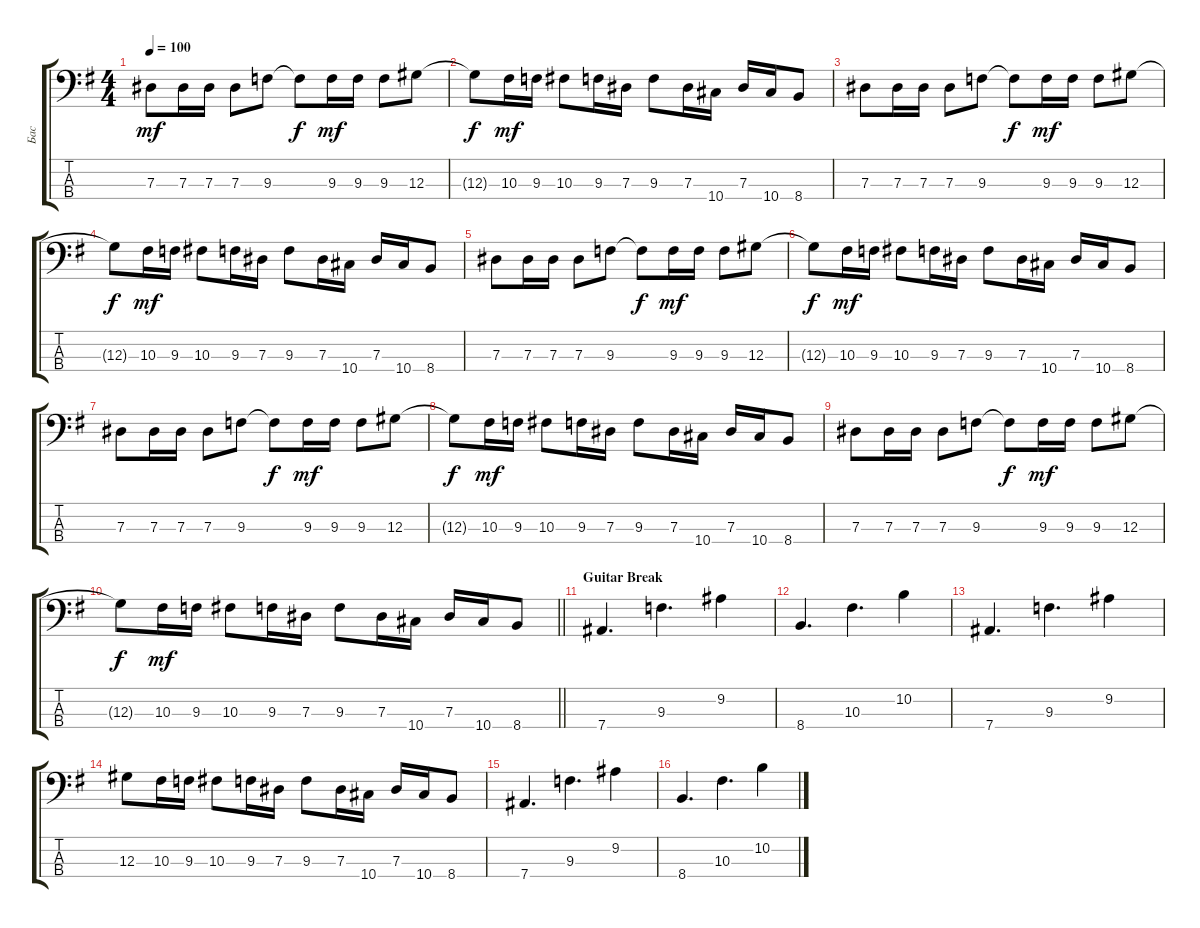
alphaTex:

\track ("Бас" "Бас") {instrument electricbassfinger}
\staff {score tabs}
\tuning (Gb2 Db2 Ab1 Eb1) {hide}
\ts (4 4)
\tempo 100
\clef f4
\ks eminor
7.3.8{dy mf} 7.3.16 7.3.16 7.3.8 9.3.8 9.3{t}.8{dy f} 9.3.16{dy mf} 9.3.16 9.3.8 12.3.8 |
12.3{t}.8{dy f} 10.3.16{dy mf} 9.3.16 10.3.8 9.3.16 7.3.16 9.3.8 7.3.16 10.4.16 7.3.16 10.4.16 8.4.8 |
7.3.8 7.3.16 7.3.16 7.3.8 9.3.8 9.3{t}.8{dy f} 9.3.16{dy mf} 9.3.16 9.3.8 12.3.8 |
12.3{t}.8{dy f} 10.3.16{dy mf} 9.3.16 10.3.8 9.3.16 7.3.16 9.3.8 7.3.16 10.4.16 7.3.16 10.4.16 8.4.8 |
7.3.8 7.3.16 7.3.16 7.3.8 9.3.8 9.3{t}.8{dy f} 9.3.16{dy mf} 9.3.16 9.3.8 12.3.8 |
12.3{t}.8{dy f} 10.3.16{dy mf} 9.3.16 10.3.8 9.3.16 7.3.16 9.3.8 7.3.16 10.4.16 7.3.16 10.4.16 8.4.8 |
7.3.8 7.3.16 7.3.16 7.3.8 9.3.8 9.3{t}.8{dy f} 9.3.16{dy mf} 9.3.16 9.3.8 12.3.8 |
12.3{t}.8{dy f} 10.3.16{dy mf} 9.3.16 10.3.8 9.3.16 7.3.16 9.3.8 7.3.16 10.4.16 7.3.16 10.4.16 8.4.8 |
7.3.8 7.3.16 7.3.16 7.3.8 9.3.8 9.3{t}.8{dy f} 9.3.16{dy mf} 9.3.16 9.3.8 12.3.8 |
\barLineRight lightlight
12.3{t}.8{dy f} 10.3.16{dy mf} 9.3.16 10.3.8 9.3.16 7.3.16 9.3.8 7.3.16 10.4.16 7.3.16 10.4.16 8.4.8 |
\section ("" "Guitar Break")
7.4.4{d} 9.3.4{d} 9.2.4 |
8.4.4{d} 10.3.4{d} 10.2.4 |
7.4.4{d} 9.3.4{d} 9.2.4 |
12.3.8 10.3.16 9.3.16 10.3.8 9.3.16 7.3.16 9.3.8 7.3.16 10.4.16 7.3.16 10.4.16 8.4.8 |
7.4.4{d} 9.3.4{d} 9.2.4 |
8.4.4{d} 10.3.4{d} 10.2.4
